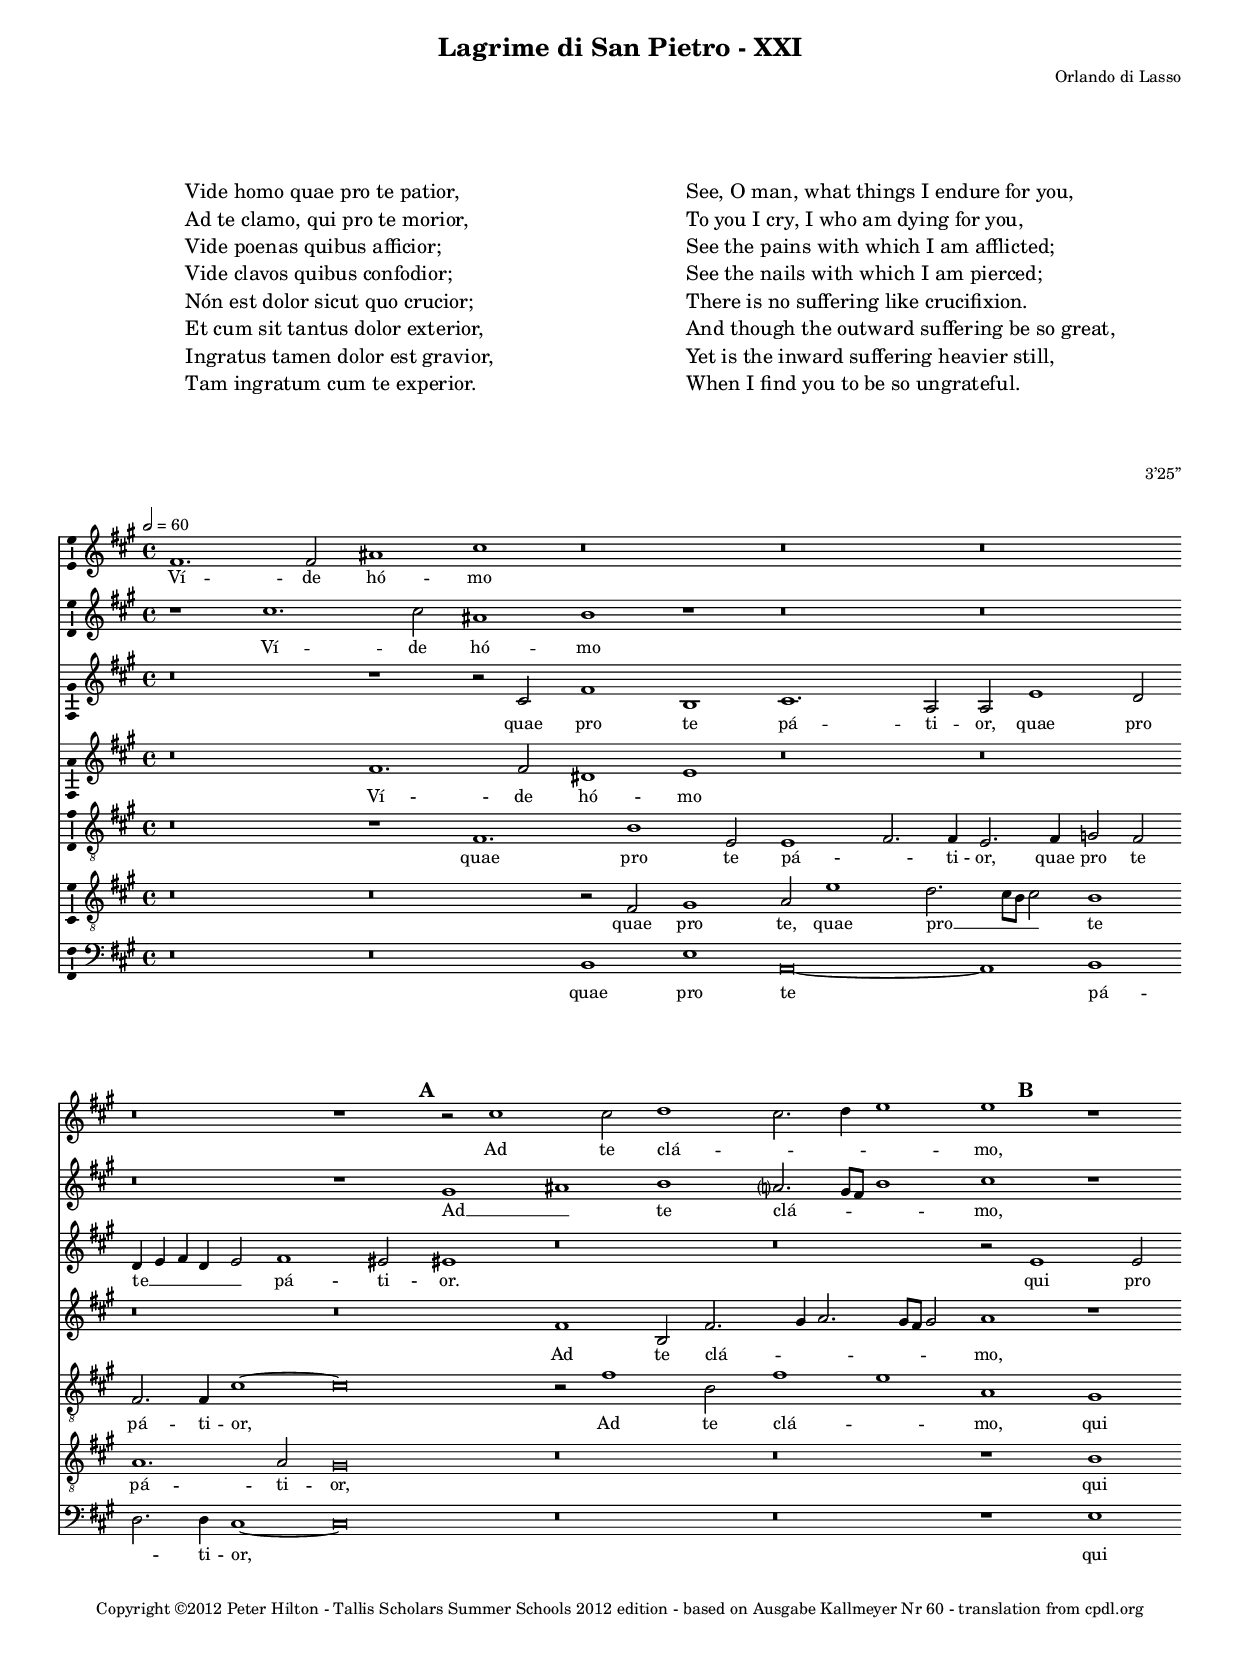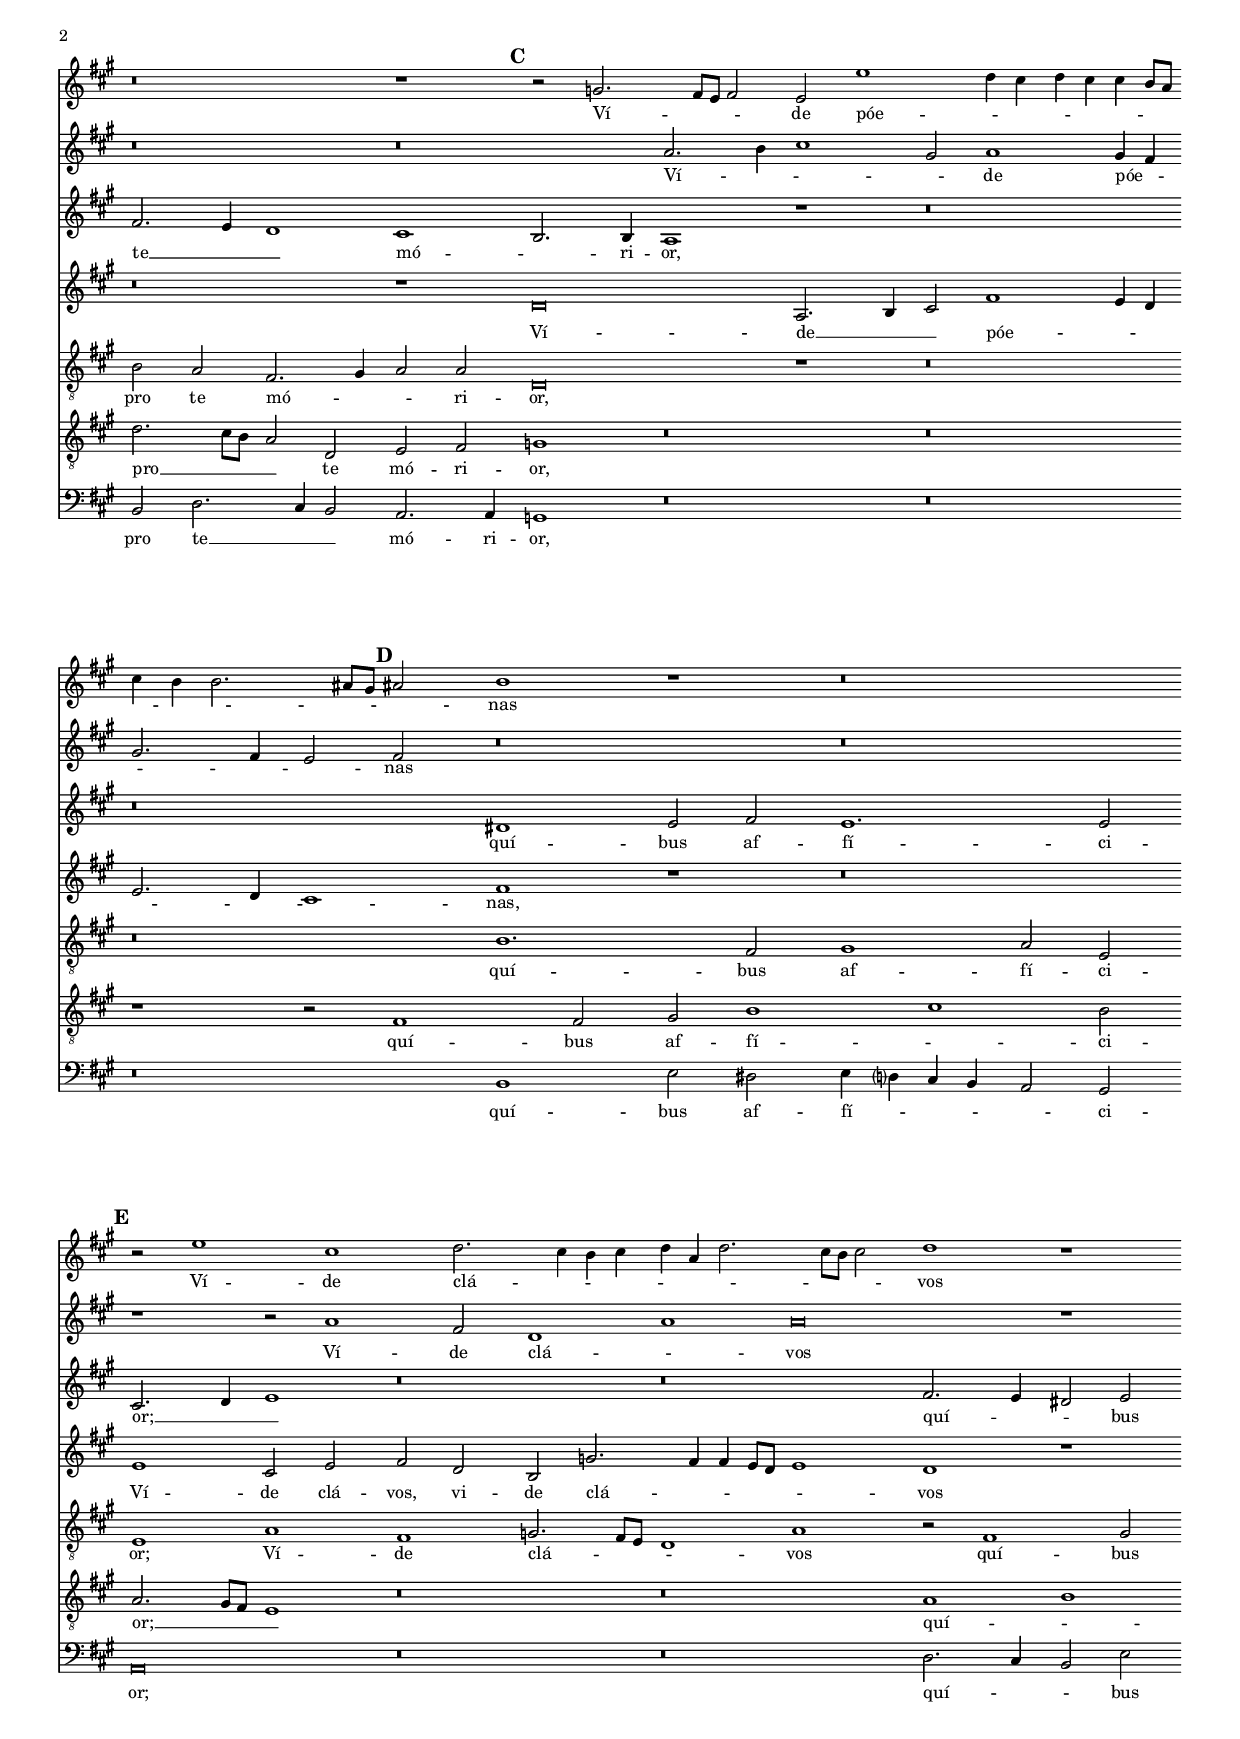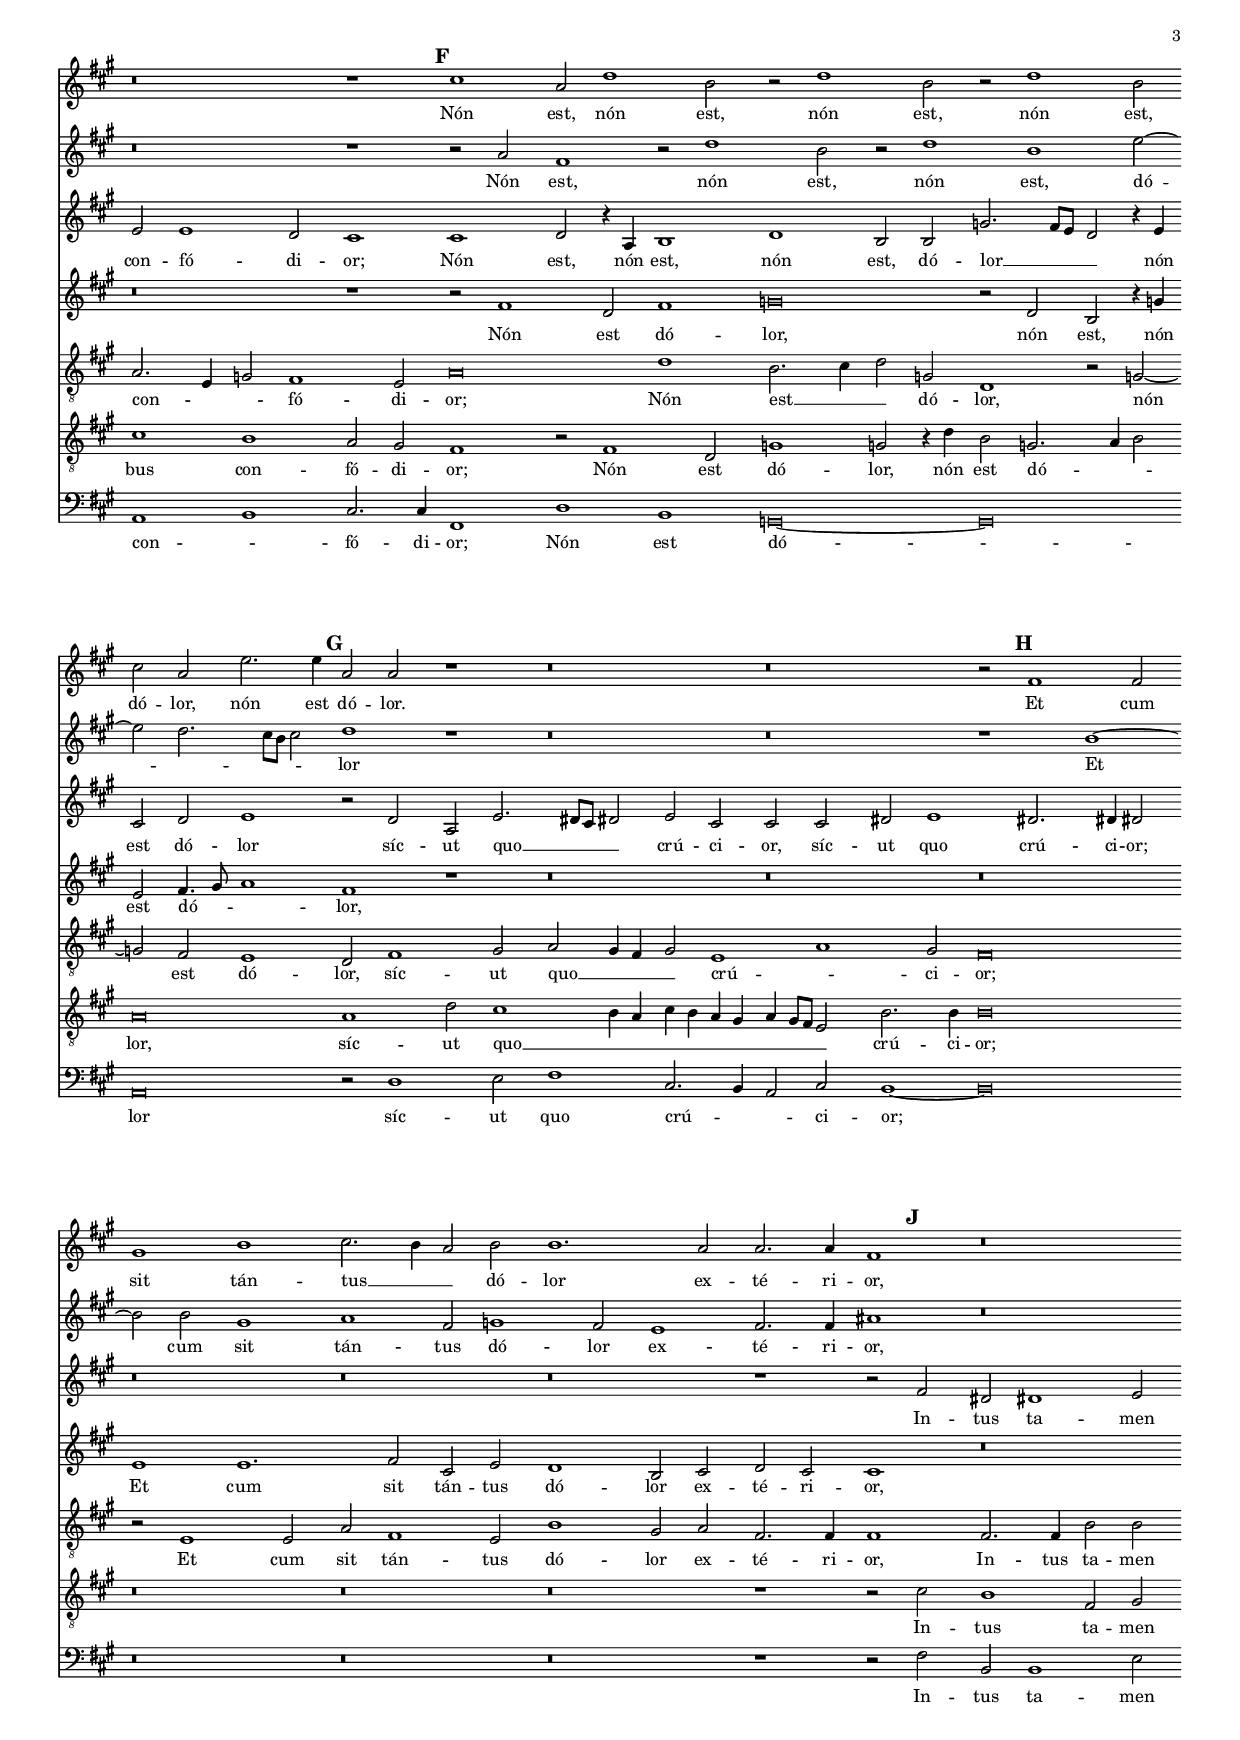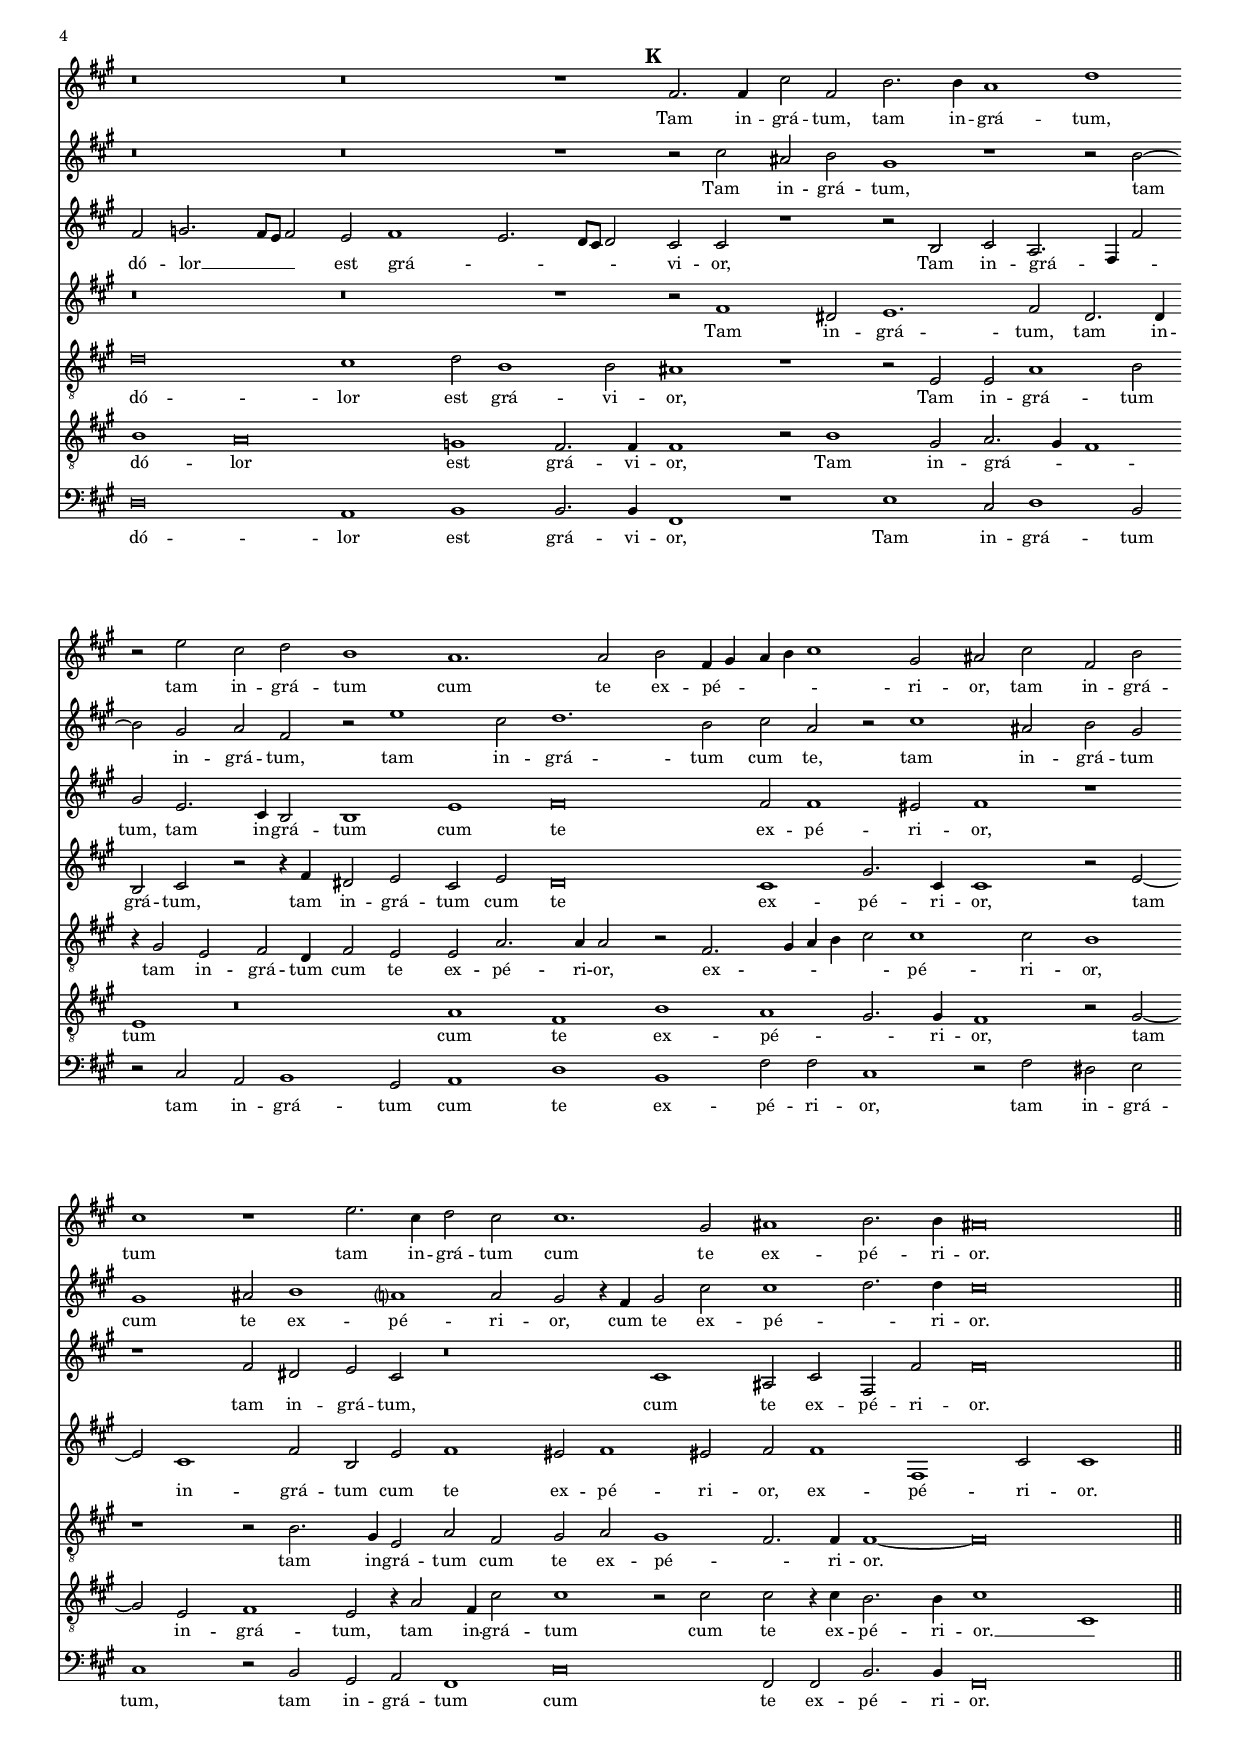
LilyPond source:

% CPDL #30370
% http://www.cpdl.org/wiki/index.php/Vide_homo_(Orlando_di_Lasso)
\version "2.14.2"
\pointAndClickOff

\header {
	title = "Lagrime di San Pietro - XXI"
	composer = "Orlando di Lasso"
	opus = "3’25”"
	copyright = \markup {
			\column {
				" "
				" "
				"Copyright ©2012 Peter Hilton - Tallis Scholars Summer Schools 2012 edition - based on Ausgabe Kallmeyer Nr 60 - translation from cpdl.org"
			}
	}
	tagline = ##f
}


\paper {
	annotate-spacing = ##f
	indent = 0\cm
	left-margin = 10\mm
	right-margin = 10\mm
	ragged-bottom = ##f
	ragged-last-bottom = ##f
	top-markup-spacing = #'(
		(padding . 15)
	)
	markup-markup-spacing = #'(
		(padding . 10)
	)
	system-system-spacing = #'(
        (stretchability . 100)
	)
}

\layout {
  \context {
    \Score
    \remove "Bar_number_engraver"
	\override BarLine #'transparent = ##t
  }
  \context {
  	\Staff
  }
}

\markup \fontsize #2 {
	\fill-line {
	    \hspace #1
		\column {
			"Vide homo quae pro te patior,"
			"Ad te clamo, qui pro te morior,"
			"Vide poenas quibus afficior;"
			"Vide clavos quibus confodior;"
			"Nón est dolor sicut quo crucior;"
			"Et cum sit tantus dolor exterior, "
			"Ingratus tamen dolor est gravior,"
			"Tam ingratum cum te experior."
			""
		}
	    \hspace #1
		\column {
			"See, O man, what things I endure for you,"
			"To you I cry, I who am dying for you,"
			"See the pains with which I am afflicted;"
			"See the nails with which I am pierced;"
			"There is no suffering like crucifixion."
			"And though the outward suffering be so great,"
			"Yet is the inward suffering heavier still,"
			"When I find you to be so ungrateful."
		}
	    \hspace #1
	}
	\vspace #2
}

global = { 
	\key e \minor
	\tempo 2 = 60
	\set Score.proportionalNotationDuration = #(ly:make-moment 1 4)
	\set Staff.midiInstrument = "choir aahs"
	#(set-global-staff-size 14)
	#(set-accidental-style 'forget)
}

sopranoA = \new Voice {
	\relative c' {
		e1. e2 gis1 b r\breve r r
		r r1 \mark \default r2 b1 b2 c1 b2. c4 d1 d r r\breve
		r1 r2 f,2. e8 d e2 d d'1 c4 b c b b a8 g b4 a a2. gis8 fis gis2 a1 r
		r\breve r2 d1 b c2. b4 a b c g c2. b8 a b2 c1 r
		
		r\breve r1 \mark \default b g2 c1 a2 r c1 a2 r c1 a2
		b g d'2. d4 g,2 g r1 r\breve r r2 \mark \default e1 e2
		fis1 a b2. a4 g2 a a1. g2 g2. g4 e1 r\breve
		r r r1 \mark \default e2. e4 b'2 e, a2. a4 g1 c
		
		r2 d b c a1 g1. g2 a e4 fis g a b1 fis2 gis b e, a
		b1 r d2. b4 c2 b b1. fis2 gis1 a2. a4 gis\breve
		\once \override Score.BarLine #'transparent = ##f \bar "||"
	}
	\addlyrics {
		Ví -- de hó -- mo
		Ad te clá -- _ _ _ mo,
		Ví -- _ _ _ de póe -- _ _ _ _ _ _ _ _ _ _ _ _ _ nas
		Ví -- de clá -- _ _ _ _ _ _ _ _ _ vos
		
		Nón est, nón est, nón est, nón est,
		dó -- lor, nón est dó -- lor. Et cum
		sit tán -- tus __ _ _ dó -- lor ex -- té -- ri -- or, 
		Tam in -- grá -- tum, tam in -- grá -- tum,
		
		tam in -- grá -- tum cum te ex -- pé -- _ _ _ _ ri -- or, tam in -- grá --
		tum tam in -- grá -- tum cum te ex -- pé -- ri -- or.
	}
}

sopranoB = \new Voice {
	\relative c'' {
		r1 b1. b2 gis1 a r r\breve r
		r r1 fis gis a g?2. fis8 e a1 b r r\breve
		r g2. a4 b1 fis2 g1 fis4 e fis2. e4 d2 e r\breve
		r r1 r2 g1 e2 c1 g' g\breve r1
		
		r\breve r1 r2 g e1 r2 c'1 a2 r c1 a d2 ~
		d c2. b8 a b2 c1 r r\breve r r1 a ~
		a2 a fis1 g e2 f1 e2 d1 e2. e4 gis1 r\breve
		r r r1 r2 b gis a fis1 r r2 a ~
		
		a2 fis g e r d'1 b2 c1. a2 b g r b1 gis2 a fis
		fis1 gis2 a1 g? g2 fis r4 e fis2 b b1 c2. c4 b\breve
	}
	\addlyrics {
		Ví -- de hó -- mo
		Ad __ _ te clá -- _ _ _ mo,
		Ví -- _ _ _ de póe -- _ _ _ _ nas
		Ví -- de clá -- _ vos
		
		Nón est, nón est, nón est, dó -- 
		_ _ _ _ lor Et 
		cum sit tán -- tus dó -- lor ex -- té -- ri -- or, 
		Tam in -- grá -- tum, tam
		
		in -- grá -- tum, tam in -- grá -- tum cum te, tam in -- grá -- tum
		cum te ex -- pé -- ri -- or, cum te ex -- pé -- _ ri -- or.
	}
}

altoA = \new Voice {
	\relative c' {
		r\breve r1 r2 b e1 a, b1. g2 g d'1 c2
		c4 d e c d2 e1 dis2 dis1 r\breve r r2 \mark \default d1 d2 e2. d4 c1
		b1 a2. a4 g1 r r\breve r cis1 d2 e
		d1. d2 b2. c4 d1 r\breve r e2. d4 cis2 d
		
		d2 d1 c2 b1 b c2 r4 g a1 c a2 a f'2. e8 d c2 r4 d
		b2 c d1 r2 c g d'2. cis8 b cis2 d b b b cis d1 cis2. cis4 cis2
		r\breve r r r1 r2 \mark \default e cis cis1 d2
		e2 f2. e8 d e2 d e1 d2. c8 b c2 b b r1 r2 a b g2. e4 e'2
		
		fis2 d2. b4 a2 a1 d e\breve e2 e1 dis2 e1 r
		r e2 cis d b r\breve b1 gis2 b e, e' e\breve
	}
	\addlyrics {
		quae pro te pá -- ti -- or, quae pro
		te __ _ _ _ _ pá -- ti -- or. qui pro te __ _ _ 
		mó -- _ ri -- or, quí -- bus af -- 
		fí -- ci -- or; __ _ _ quí -- _ _ bus
		
		con -- fó -- di -- or; Nón est, nón est, nón est, dó -- lor __ _ _ _ nón
		est dó -- lor síc -- ut quo __ _ _ _ crú -- ci -- or, síc -- ut quo crú -- ci -- or;
		In -- tus ta -- men		
		dó -- lor __ _ _ _ est grá -- _ _ _ _ vi -- or, Tam in -- grá -- _ _
		
		tum, tam in -- grá -- tum cum te ex -- pé -- ri -- or,
		tam in -- grá -- tum, cum te ex -- pé -- ri -- or.
	}
}

altoB = \new Voice {
	\relative c' {
		r\breve e1. e2 cis1 d r\breve r
		r r e1 a,2 e'2. fis4 g2. fis8 e fis2 g1 r r\breve
		r1 \mark \default c,\breve g2. a4 b2 e1 d4 c d2. c4 b1 e r
		r\breve \mark \default d1 b2 d e c a f'2. e4 e d8 c d1 c r
		
		r\breve r1 r2 e1 c2 e1 f\breve r2 c a r4 f'
		d2 e4. fis8 g1 e r r\breve r r
		d1 d1. e2 b d c1 a2 b c b b1 r\breve
		r r r1 r2 e1 cis2 d1. e2 c2. c4
		
		a2 b r r4 e cis2 d b d c\breve b1 fis'2. b,4 b1 r2 d ~
		d b1 e2 a, d e1 dis2 e1 dis2 e e1 e, b'2 b1
	}
	\addlyrics {
		Ví -- de hó -- mo
		Ad te clá -- _ _ _ _ _ mo,
		Ví -- de __ _ _ póe -- _ _ _ _ _ nas,
		Ví -- de clá -- vos, vi -- de clá -- _ _ _ _ _ vos
		
		Nón est dó -- lor, nón est, nón
		est dó -- _ _ lor,
		Et cum sit tán -- tus dó -- lor ex -- té -- ri -- or, 
		Tam in -- grá -- tum, tam in -- 
		
		grá -- tum, tam in -- grá -- tum cum te ex -- pé -- ri -- or, tam
		in -- grá -- tum cum te ex -- pé -- ri -- or, ex -- pé -- ri -- or.
	}
}

tenor = \new Voice {
	\relative c {
		\clef "treble_8" 
		r\breve r1 e1. a1 d,2 d1 e2. e4 d2. e4 f2 e
		e2. e4 b'1 ~ b\breve r2 e1 a,2 e'1 d g, fis a2 g e2. fis4
		g2 g c,\breve r1 r\breve r a'1. e2
		fis1 g2 d d1 g e f2. e8 d c1 g' r2 e1 fis2
		
		g2. d4 f2 e1 d2 g\breve c1 a2. b4 c2 f, c1 r2 f ~
		f e d1 c2 e1 fis2 g fis4 e fis2 d1 g fis2 e\breve
		r2 d1 d2 g e1 d2 a'1 fis2 g e2. e4 e1 e2. e4 a2 a
		c\breve b1 c2 a1 a2 gis1 r r2 d d g1 a2
		
		r4 fis2 d e c4 e2 d d g2. g4 g2 r e2. fis4 g a b2 b1 b2 a1
		r1 r2 a2. fis4 d2 g e fis g fis1 e2. e4 e1 ~ e\breve
	}
	\addlyrics {
		quae pro te pá -- _ ti -- or, quae pro te
		pá -- ti -- or, Ad te clá -- _ mo, qui pro te mó -- _
		_ ri -- or, quí -- bus
		af -- fí -- ci -- or; Ví -- de clá -- _ _ _ vos quí -- bus
		
		con -- _ _ fó -- di -- or; Nón est __ _ _ dó -- lor, nón
		est dó -- lor, síc -- ut quo __ _ _ _ crú -- _ ci -- or;
		Et cum sit tán -- tus dó -- lor ex -- té -- ri -- or, In -- tus ta -- men
		dó -- lor est grá -- vi -- or, Tam in -- grá -- tum
		
		tam in -- grá -- tum cum te ex -- pé -- ri -- or, ex -- _ _ _ _ pé -- ri -- or,
		tam in -- grá -- tum cum te ex -- pé -- _ ri -- or.
	}
}

baritone = \new Voice {
	\relative c {
		\clef "treble_8" 
		r\breve r r2 e fis1 g2 d'1 c2. b8 a b2 a1
		g1. g2 fis\breve r r r1 a c2. b8 a g2 c,
		d2 e f1 r\breve r r1 r2 \mark \default e1 e2 fis a1 
		 b1 a2 g2. fis8 e d1 r\breve r g1 a
		
		b1 a g2 fis e1 r2 e1 c2 f1 f2 r4 c' a2 f2. g4 a2
		g\breve \mark \default g1 c2 b1 a4 g b a g fis g fis8 e d2 a'2. a4 a\breve
		r r r r1 r2 b a1 e2 fis
		a1 g\breve  f1 e2. e4 e1 r2 a1 fis2 g2. fis4 e1
		
		d1 r\breve g1 e a g fis2. fis4 e1 r2 fis2 ~
		fis d e1 d2 r4 g2 e4 b'2 b1 r2 b b r4 b4 a2. a4 b1 b,
	}
	\addlyrics {
		quae pro te, quae pro __ _ _ _ te
		pá -- ti -- or, qui pro __ _ _ _ te
		mó -- ri -- or, quí -- bus af -- fí -- 
		_ ci -- or; __ _ _ _ quí -- _
		
		bus con -- fó -- di -- or; Nón est dó -- lor, nón est dó -- _ _
		lor, síc -- ut quo __ _ _ _ _ _ _ _ _ _ _ crú -- ci -- or;
		In -- tus ta -- men		
		dó -- lor est grá -- vi -- or, Tam in -- grá -- _ _
		
		tum cum te ex -- pé -- _ ri -- or, tam
		in -- grá -- tum, tam in -- grá -- tum cum te ex -- pé -- ri -- or. __ _
	}
}

bass = \new Voice {
	\relative c {
		\clef "bass" 
		r\breve r a1 d g,\breve ~ g1 a
		c2. c4 b1 ~ b\breve r r r1 d a2 c2. b4 a2
		g2. g4 f1 r\breve r r a1 d2 cis
		d4 c? b a g2 fis g\breve r r c2. b4 a2 d
		
		g,1 a b2. b4 e,1 c' a f\breve ~ f
		g r2 c1 d2 e1 b2. a4 g2 b a1 ~ a\breve
		r r r r1 r2 e' a, a1 d2
		c\breve g1 a a2. a4 e1 r d' b2 c1 a2
		
		r2 b g a1 fis2 g1 c a e'2 e b1 r2 e2 cis d
		b1 r2 a fis g e1 b'\breve e,2 e a2. a4 e\breve
	}
	\addlyrics {
		quae pro te pá -- 
		_ ti -- or, qui pro te __ _ _
		mó -- ri -- or, quí -- bus af -- 
		fí -- _ _ _ _ ci -- or; quí -- _ _ bus
		
		con -- _ fó -- di -- or; Nón est dó --
		lor síc -- ut quo crú -- _ _ ci -- or;
		In -- tus ta -- men		
		dó -- lor est grá -- vi -- or, Tam in -- grá -- tum
		
		tam in -- grá -- tum cum te ex -- pé -- ri -- or, tam in -- grá -- 
		tum, tam in -- grá -- tum cum te ex -- pé -- ri -- or.
	}
}

\score {
	\transpose e fis {
		<<
			\new Staff << \global \sopranoA >>
			\new Staff << \global \sopranoB >>
			\new Staff << \global \altoA >>
			\new Staff << \global \altoB >>
			\new Staff << \global \tenor >>
			\new Staff << \global \baritone >>
			\new Staff << \global \bass >>
		>>
	}
	\layout {
		\context { 
			\Voice 
			\consists "Ambitus_engraver" 
			\override NoteHead #'style = #'baroque
		}
		\context {
			\Staff
			\override VerticalAxisGroup #'default-staff-staff-spacing = #'(
				(basic-distance . 4)
				(minimum-distance . 4)
				(padding . 0)
				(stretchability . 0)
			)
		}
	}
	\midi { }
}

